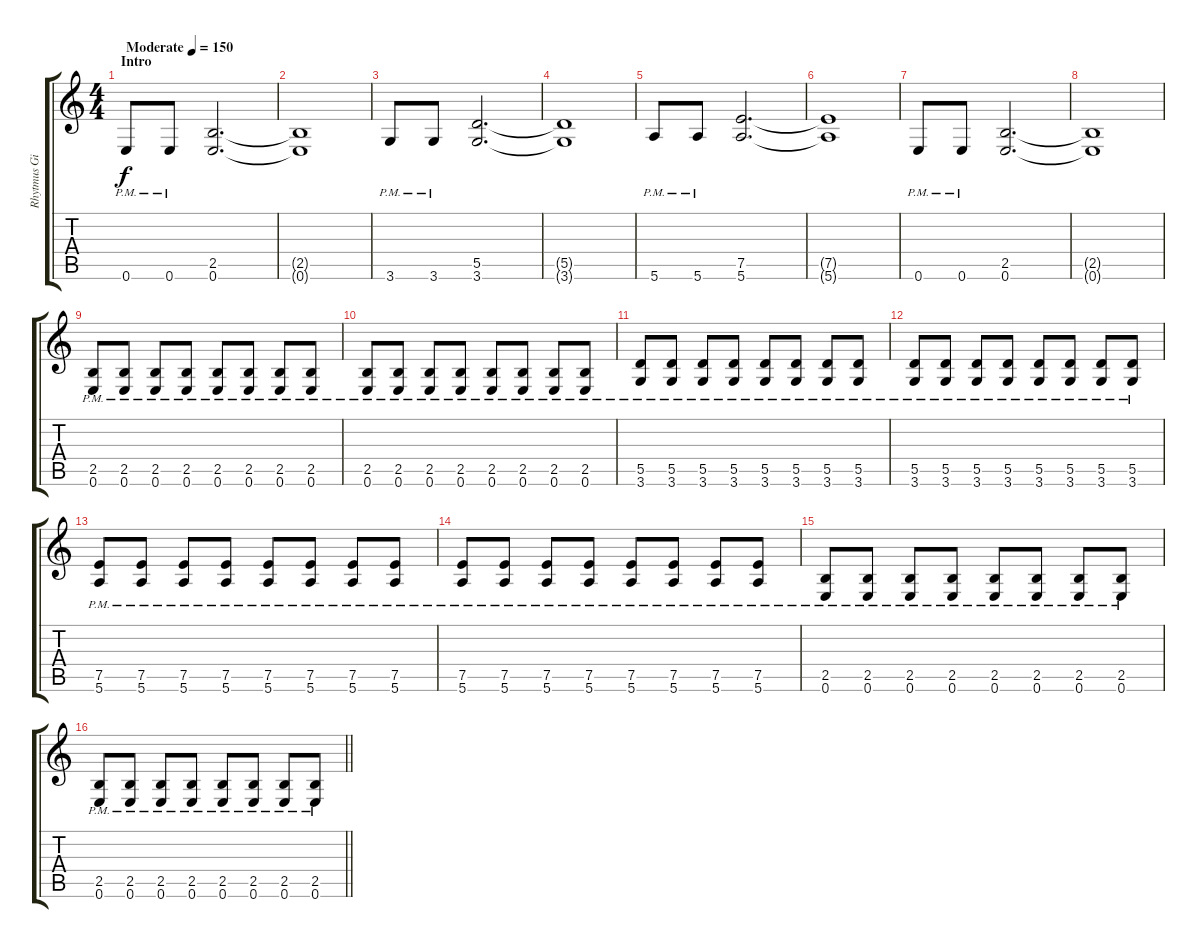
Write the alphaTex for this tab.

\track ("Rhytmus Gitarre" "Rhytmus Gi") {instrument overdrivenguitar}
\staff {score tabs}
\tuning (E4 B3 G3 D3 A2 E2) {hide}
\ts (4 4)
\section ("" "Intro")
\tempo (150 "Moderate")
\clef g2
\ks c
0.6{pm}.8{dy f instrument overdrivenguitar} 0.6{pm}.8 (2.5 0.6).2{d} |
(2.5{t} 0.6{t}).1 |
3.6{pm}.8 3.6{pm}.8 (5.5 3.6).2{d} |
(5.5{t} 3.6{t}).1 |
5.6{pm}.8 5.6{pm}.8 (7.5 5.6).2{d} |
(7.5{t} 5.6{t}).1 |
0.6{pm}.8 0.6{pm}.8 (2.5 0.6).2{d} |
(2.5{t} 0.6{t}).1 |
(2.5{pm} 0.6{pm}).8 (2.5{pm} 0.6{pm}).8 (2.5{pm} 0.6{pm}).8 (2.5{pm} 0.6{pm}).8 (2.5{pm} 0.6{pm}).8 (2.5{pm} 0.6{pm}).8 (2.5{pm} 0.6{pm}).8 (2.5{pm} 0.6{pm}).8 |
(2.5{pm} 0.6{pm}).8 (2.5{pm} 0.6{pm}).8 (2.5{pm} 0.6{pm}).8 (2.5{pm} 0.6{pm}).8 (2.5{pm} 0.6{pm}).8 (2.5{pm} 0.6{pm}).8 (2.5{pm} 0.6{pm}).8 (2.5{pm} 0.6{pm}).8 |
(5.5{pm} 3.6{pm}).8 (5.5{pm} 3.6{pm}).8 (5.5{pm} 3.6{pm}).8 (5.5{pm} 3.6{pm}).8 (5.5{pm} 3.6{pm}).8 (5.5{pm} 3.6{pm}).8 (5.5{pm} 3.6{pm}).8 (5.5{pm} 3.6{pm}).8 |
(5.5{pm} 3.6{pm}).8 (5.5{pm} 3.6{pm}).8 (5.5{pm} 3.6{pm}).8 (5.5{pm} 3.6{pm}).8 (5.5{pm} 3.6{pm}).8 (5.5{pm} 3.6{pm}).8 (5.5{pm} 3.6{pm}).8 (5.5{pm} 3.6{pm}).8 |
(7.5{pm} 5.6{pm}).8 (7.5{pm} 5.6{pm}).8 (7.5{pm} 5.6{pm}).8 (7.5{pm} 5.6{pm}).8 (7.5{pm} 5.6{pm}).8 (7.5{pm} 5.6{pm}).8 (7.5{pm} 5.6{pm}).8 (7.5{pm} 5.6{pm}).8 |
(7.5{pm} 5.6{pm}).8 (7.5{pm} 5.6{pm}).8 (7.5{pm} 5.6{pm}).8 (7.5{pm} 5.6{pm}).8 (7.5{pm} 5.6{pm}).8 (7.5{pm} 5.6{pm}).8 (7.5{pm} 5.6{pm}).8 (7.5{pm} 5.6{pm}).8 |
(2.5{pm} 0.6{pm}).8 (2.5{pm} 0.6{pm}).8 (2.5{pm} 0.6{pm}).8 (2.5{pm} 0.6{pm}).8 (2.5{pm} 0.6{pm}).8 (2.5{pm} 0.6{pm}).8 (2.5{pm} 0.6{pm}).8 (2.5{pm} 0.6{pm}).8 |
\barLineRight lightlight
(2.5{pm} 0.6{pm}).8 (2.5{pm} 0.6{pm}).8 (2.5{pm} 0.6{pm}).8 (2.5{pm} 0.6{pm}).8 (2.5{pm} 0.6{pm}).8 (2.5{pm} 0.6{pm}).8 (2.5{pm} 0.6{pm}).8 (2.5{pm} 0.6{pm}).8
